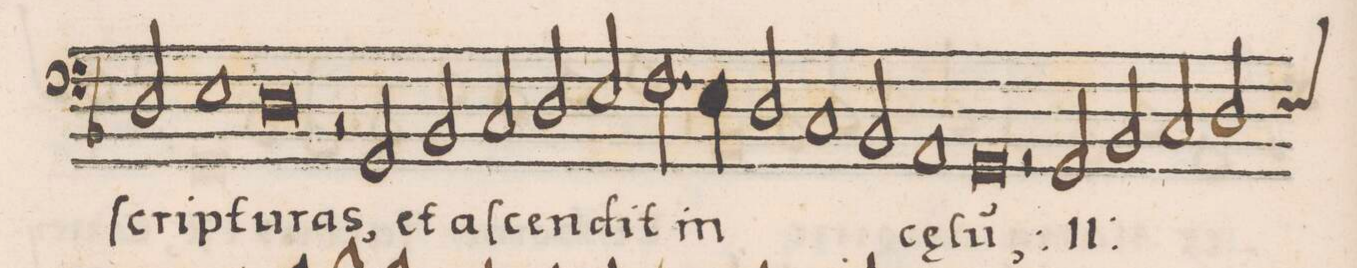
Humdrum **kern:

**kern	**text
*I"BASSVS	*
*clefF4	*
*k[b-]	*
*met(C|)	*
*M2/1	*
2D/	ſcrip-
1Eny\	-tu-
=128-	=128-
0D\	-ras,
=129-	=129-
2r	.
2GG/	et
2BB-/	a-
2C/	-ſcen-
=130-	=130-
2D/	.
2E/	-dit
2.F\	in
4E\	.
=131-	=131-
2D/	.
1C/	.
2BB-/	.
=132-	=132-
1AA/	c(ae)-
0GG/	-lu(m),
=133-	=133-
2r	.
*	*ij
2GG/	a-
=134-	=134-
2BB-/	-ſcen-
2C/	.
*custos:E	*
2D/	-dit
*-	*-
